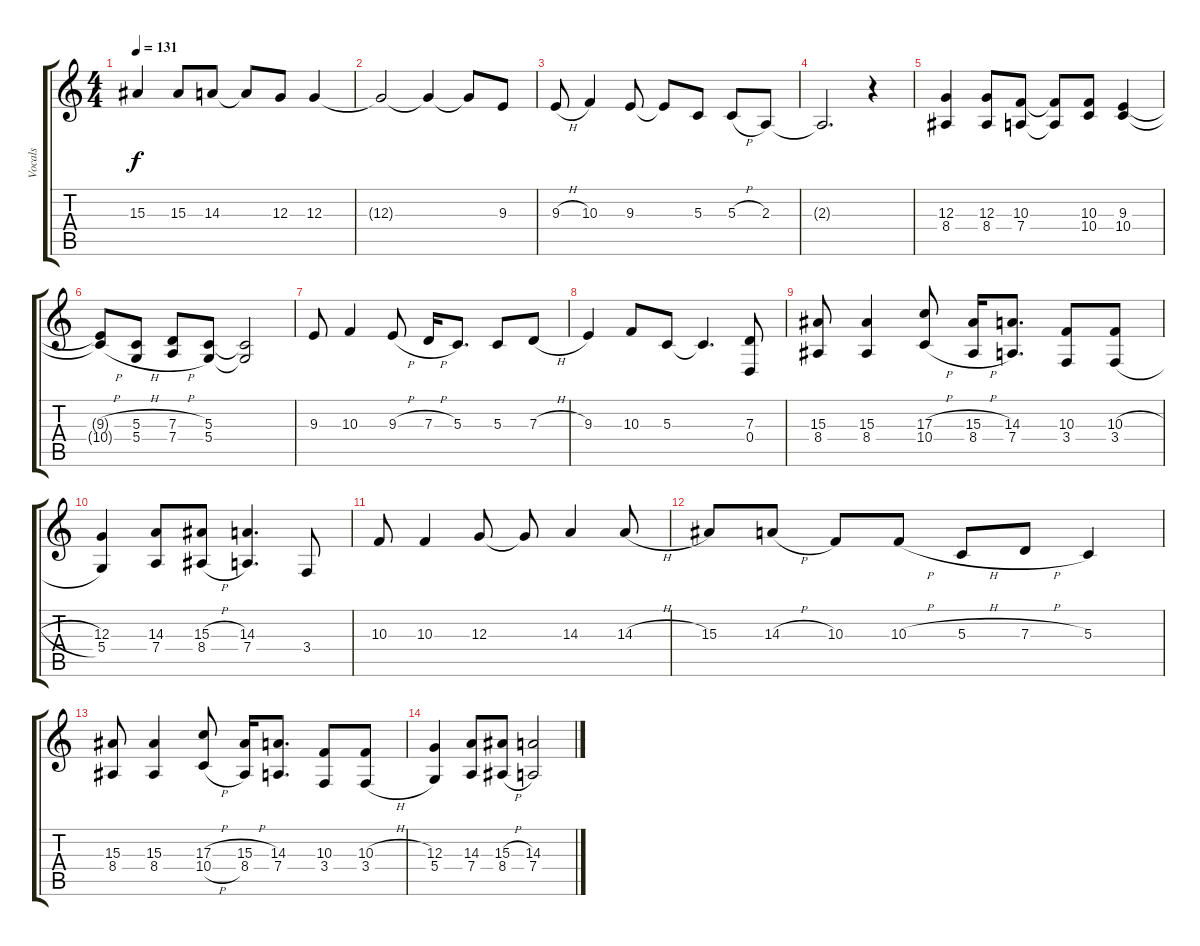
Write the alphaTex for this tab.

\track ("Vocals" "Vocals") {instrument violin}
\staff {score tabs}
\tuning (E4 B3 G3 D3 A2 E2) {hide}
\ts (4 4)
\tempo 131
\clef g2
\ks c
15.3.4{dy f} 15.3.8 14.3.8 14.3{t}.8 12.3.8 12.3.4 |
12.3{t}.2 12.3{t}.4 12.3{t}.8 9.3.8 |
9.3{h}.8 10.3.4 9.3.8 9.3{t}.8 5.3.8 5.3{h}.8 2.3.8 |
2.3{t}.2{d} r.4 |
(12.3 8.4).4 (12.3 8.4).8 (10.3 7.4).8 (10.3{t} 7.4{t}).8 (10.3 10.4).8 (9.3 10.4).4 |
(9.3{h t} 10.4{h t}).8 (5.3{h} 5.4{h}).8 (7.3{h} 7.4{h}).8 (5.3 5.4).8 (5.3{t} 5.4{t}).2 |
9.3.8 10.3.4 9.3{h}.8 7.3{h}.16 5.3.8{d} 5.3.8 7.3{h}.8 |
9.3.4 10.3.8 5.3.8 5.3{t}.4{d} (7.3 0.4).8 |
(15.3 8.4).8 (15.3 8.4).4 (17.3{h} 10.4{h}).8 (15.3{h} 8.4{h}).16 (14.3 7.4).8{d} (10.3 3.4).8 (10.3{h} 3.4{h}).8 |
(12.3 5.4).4 (14.3 7.4).8 (15.3{h} 8.4{h}).8 (14.3 7.4).4{d} 3.4.8 |
10.3.8 10.3.4 12.3.8 12.3{t}.8 14.3.4 14.3{h}.8 |
15.3.8 14.3{h}.8 10.3.8 10.3{h}.8 5.3{h}.8 7.3{h}.8 5.3.4 |
(15.3 8.4).8 (15.3 8.4).4 (17.3{h} 10.4{h}).8 (15.3{h} 8.4).16 (14.3 7.4).8{d} (10.3 3.4).8 (10.3{h} 3.4{h}).8 |
(12.3 5.4).4 (14.3 7.4).8 (15.3{h} 8.4{h}).8 (14.3 7.4).2
